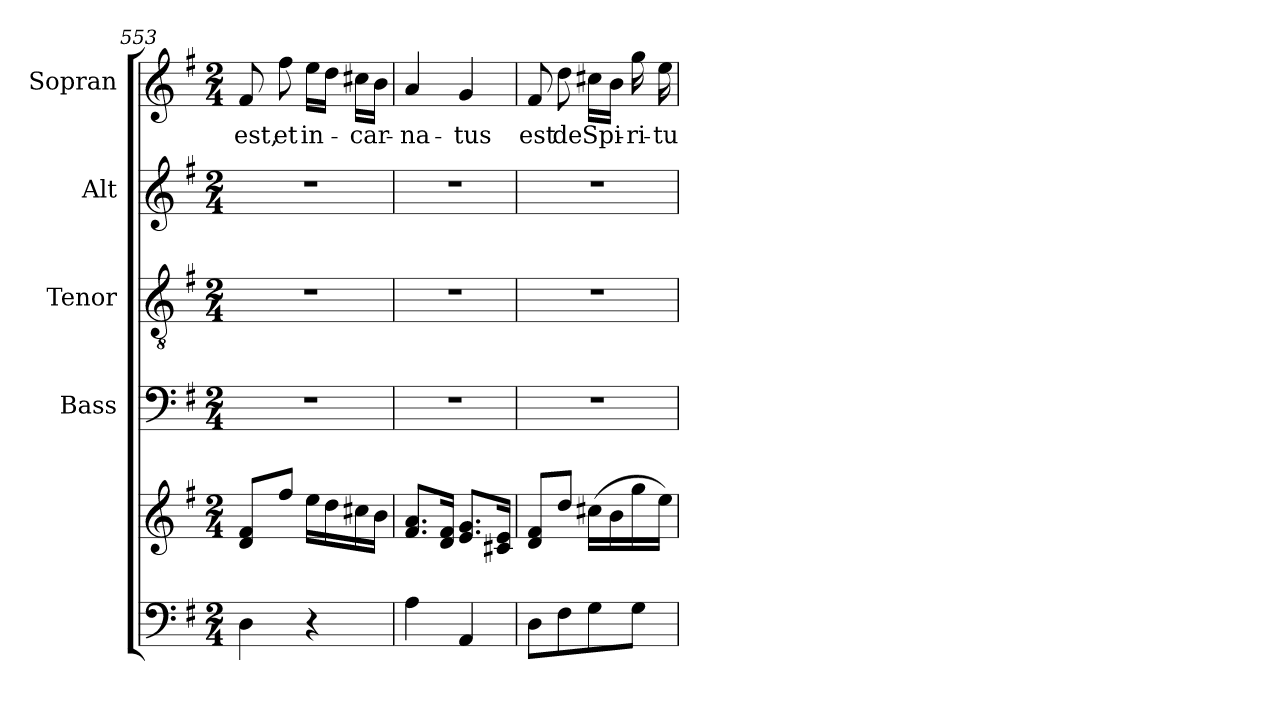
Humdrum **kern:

**kern	**kern	**kern	**kern	**kern	**kern	**text
*part5	*part5	*part4	*part3	*part2	*part1	*part1
*staff6	*staff5	*staff4	*staff3	*staff2	*staff1	*staff1
*	*	*I"Bass	*I"Tenor	*I"Alt	*I"Sopran	*
*	*	*I'B.	*I'T.	*I'A.	*I'S.	*
*clefF4	*clefG2	*clefF4	*clefGv2	*clefG2	*clefG2	*
*k[f#]	*k[f#]	*k[f#]	*k[f#]	*k[f#]	*k[f#]	*
*G:	*G:	*G:	*G:	*G:	*G:	*
*M2/4	*M2/4	*M2/4	*M2/4	*M2/4	*M2/4	*
=553	=553	=553	=553	=553	=553	=553
!	!	!	!	!	!	!LO:LY:b
4D\	8d/ 8f#/L	2r	2r	2r	8f#/	est,
!	!	!	!	!	!	!LO:LY:b
.	8ff#/J	.	.	.	8ff#\	et
!	!	!	!	!	!	!LO:LY:b
4r	16ee\LL	.	.	.	16ee\LL	in-
.	16dd\	.	.	.	16dd\JJ	.
!	!	!	!	!	!	!LO:LY:b
.	16cc#X\	.	.	.	16cc#X\LL	-car-
.	16b\JJ	.	.	.	16b\JJ	.
=554	=554	=554	=554	=554	=554	=554
!	!	!	!	!	!	!LO:LY:b
4A\	8.f#/ 8.a/L	2r	2r	2r	4a/	-na-
.	16d/ 16f#/Jk	.	.	.	.	.
!	!	!	!	!	!	!LO:LY:b
4AA/	8.e/ 8.g/L	.	.	.	4g/	-tus
.	16c#X/ 16e/Jk	.	.	.	.	.
=555	=555	=555	=555	=555	=555	=555
!	!	!	!	!	!	!LO:LY:b
8D\L	8d/ 8f#/L	2r	2r	2r	8f#/	est
!	!	!	!	!	!	!LO:LY:b
8F#\	8dd/J	.	.	.	8dd\	de
!	!	!	!	!	!	!LO:LY:b
8G\	(>16cc#X\LL	.	.	.	16cc#X\LL	Spi-
.	16b\	.	.	.	16b\JJ	.
!	!	!	!	!	!	!LO:LY:b
8G\J	16gg\	.	.	.	16gg\	-ri-
!	!	!	!	!	!	!LO:LY:b
.	16ee\JJ)	.	.	.	16ee\	-tu
=	=	=	=	=	=	=
*-	*-	*-	*-	*-	*-	*-
